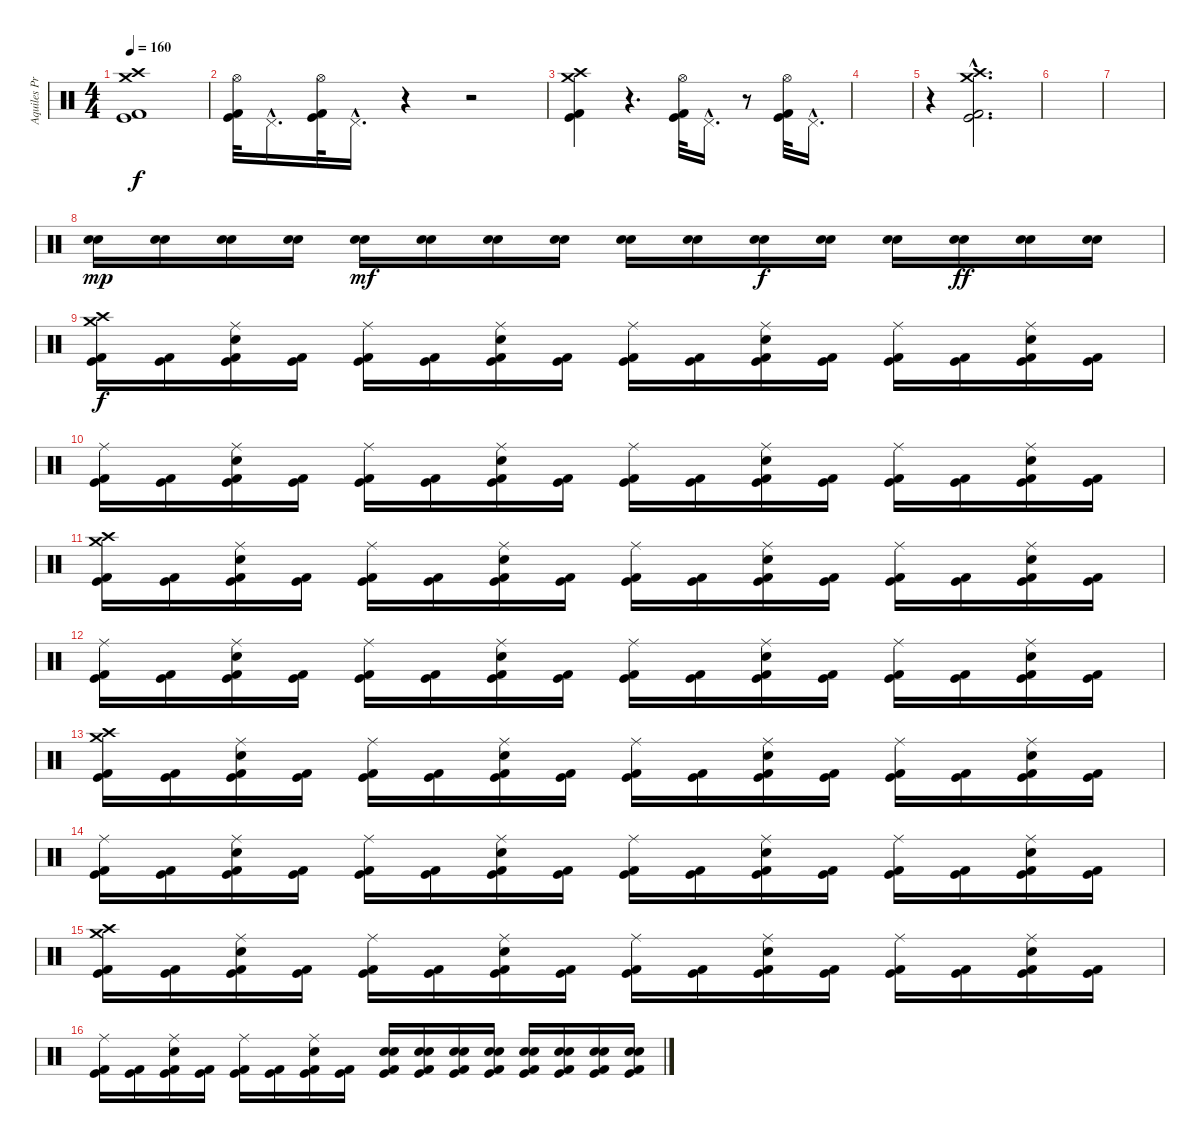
\track ("Aquiles Priester" "Aquiles Pr") {instrument percussion}
\staff {score}
\articulation defaults
\ts (4 4)
\tempo 160
\clef neutral
\ks c
("Crash medium (hit)" "Crash high (hit)" "Kick (hit) 2" "Kick (hit)").1{dy f} |
("Hi-Hat (open)" "Kick (hit)" "Kick (hit) 2").32 "Pedal Hi-Hat (hit)"{hac}.16{d} ("Hi-Hat (open)" "Kick (hit)" "Kick (hit) 2").32 "Pedal Hi-Hat (hit)"{hac}.16{d} r.4 r.2 |
("Crash medium (hit)" "Crash high (hit)" "Kick (hit) 2" "Kick (hit)").4 r.4{d} ("Hi-Hat (open)" "Kick (hit) 2" "Kick (hit)").32 "Pedal Hi-Hat (hit)"{hac}.16{d} r.8 ("Hi-Hat (open)" "Kick (hit)" "Kick (hit) 2").32 "Pedal Hi-Hat (hit)"{hac}.16{d} |
|
r.4 ("Crash medium (hit)"{hac} "Crash high (hit)"{hac} "Kick (hit)"{hac} "Kick (hit) 2"{hac}).2{d} |
|
|
("Electric Snare (hit)" "Snare (hit) 2").16{dy mp} ("Electric Snare (hit)" "Snare (hit) 2").16 ("Electric Snare (hit)" "Snare (hit) 2").16 ("Electric Snare (hit)" "Snare (hit) 2").16 ("Electric Snare (hit)" "Snare (hit) 2").16{dy mf} ("Electric Snare (hit)" "Snare (hit) 2").16 ("Electric Snare (hit)" "Snare (hit) 2").16 ("Electric Snare (hit)" "Snare (hit) 2").16 ("Electric Snare (hit)" "Snare (hit) 2").16 ("Electric Snare (hit)" "Snare (hit) 2").16 ("Electric Snare (hit)" "Snare (hit) 2").16{dy f} ("Electric Snare (hit)" "Snare (hit) 2").16 ("Electric Snare (hit)" "Snare (hit) 2").16 ("Electric Snare (hit)" "Snare (hit) 2").16{dy ff} ("Electric Snare (hit)" "Snare (hit) 2").16 ("Electric Snare (hit)" "Snare (hit) 2").16 |
("Crash medium (hit)" "Crash high (hit)" "Kick (hit) 2" "Kick (hit)").16{dy f} ("Kick (hit) 2" "Kick (hit)").16 ("Ride (middle)" "Electric Snare (hit)" "Kick (hit) 2" "Kick (hit)").16 ("Kick (hit) 2" "Kick (hit)").16 ("Ride (middle)" "Kick (hit) 2" "Kick (hit)").16 ("Kick (hit) 2" "Kick (hit)").16 ("Ride (middle)" "Electric Snare (hit)" "Kick (hit) 2" "Kick (hit)").16 ("Kick (hit) 2" "Kick (hit)").16 ("Ride (middle)" "Kick (hit) 2" "Kick (hit)").16 ("Kick (hit) 2" "Kick (hit)").16 ("Ride (middle)" "Electric Snare (hit)" "Kick (hit) 2" "Kick (hit)").16 ("Kick (hit) 2" "Kick (hit)").16 ("Ride (middle)" "Kick (hit) 2" "Kick (hit)").16 ("Kick (hit) 2" "Kick (hit)").16 ("Ride (middle)" "Electric Snare (hit)" "Kick (hit) 2" "Kick (hit)").16 ("Kick (hit) 2" "Kick (hit)").16 |
("Ride (middle)" "Kick (hit) 2" "Kick (hit)").16 ("Kick (hit) 2" "Kick (hit)").16 ("Ride (middle)" "Electric Snare (hit)" "Kick (hit) 2" "Kick (hit)").16 ("Kick (hit) 2" "Kick (hit)").16 ("Ride (middle)" "Kick (hit) 2" "Kick (hit)").16 ("Kick (hit) 2" "Kick (hit)").16 ("Ride (middle)" "Electric Snare (hit)" "Kick (hit) 2" "Kick (hit)").16 ("Kick (hit) 2" "Kick (hit)").16 ("Ride (middle)" "Kick (hit) 2" "Kick (hit)").16 ("Kick (hit) 2" "Kick (hit)").16 ("Ride (middle)" "Electric Snare (hit)" "Kick (hit) 2" "Kick (hit)").16 ("Kick (hit) 2" "Kick (hit)").16 ("Ride (middle)" "Kick (hit) 2" "Kick (hit)").16 ("Kick (hit) 2" "Kick (hit)").16 ("Ride (middle)" "Electric Snare (hit)" "Kick (hit) 2" "Kick (hit)").16 ("Kick (hit) 2" "Kick (hit)").16 |
("Crash medium (hit)" "Crash high (hit)" "Kick (hit) 2" "Kick (hit)").16 ("Kick (hit) 2" "Kick (hit)").16 ("Ride (middle)" "Electric Snare (hit)" "Kick (hit) 2" "Kick (hit)").16 ("Kick (hit) 2" "Kick (hit)").16 ("Ride (middle)" "Kick (hit) 2" "Kick (hit)").16 ("Kick (hit) 2" "Kick (hit)").16 ("Ride (middle)" "Electric Snare (hit)" "Kick (hit) 2" "Kick (hit)").16 ("Kick (hit) 2" "Kick (hit)").16 ("Ride (middle)" "Kick (hit) 2" "Kick (hit)").16 ("Kick (hit) 2" "Kick (hit)").16 ("Ride (middle)" "Electric Snare (hit)" "Kick (hit) 2" "Kick (hit)").16 ("Kick (hit) 2" "Kick (hit)").16 ("Ride (middle)" "Kick (hit) 2" "Kick (hit)").16 ("Kick (hit) 2" "Kick (hit)").16 ("Ride (middle)" "Electric Snare (hit)" "Kick (hit) 2" "Kick (hit)").16 ("Kick (hit) 2" "Kick (hit)").16 |
("Ride (middle)" "Kick (hit) 2" "Kick (hit)").16 ("Kick (hit) 2" "Kick (hit)").16 ("Ride (middle)" "Electric Snare (hit)" "Kick (hit) 2" "Kick (hit)").16 ("Kick (hit) 2" "Kick (hit)").16 ("Ride (middle)" "Kick (hit) 2" "Kick (hit)").16 ("Kick (hit) 2" "Kick (hit)").16 ("Ride (middle)" "Electric Snare (hit)" "Kick (hit) 2" "Kick (hit)").16 ("Kick (hit) 2" "Kick (hit)").16 ("Ride (middle)" "Kick (hit) 2" "Kick (hit)").16 ("Kick (hit) 2" "Kick (hit)").16 ("Ride (middle)" "Electric Snare (hit)" "Kick (hit) 2" "Kick (hit)").16 ("Kick (hit) 2" "Kick (hit)").16 ("Ride (middle)" "Kick (hit) 2" "Kick (hit)").16 ("Kick (hit) 2" "Kick (hit)").16 ("Ride (middle)" "Electric Snare (hit)" "Kick (hit) 2" "Kick (hit)").16 ("Kick (hit) 2" "Kick (hit)").16 |
("Crash medium (hit)" "Crash high (hit)" "Kick (hit) 2" "Kick (hit)").16 ("Kick (hit) 2" "Kick (hit)").16 ("Ride (middle)" "Electric Snare (hit)" "Kick (hit) 2" "Kick (hit)").16 ("Kick (hit) 2" "Kick (hit)").16 ("Ride (middle)" "Kick (hit) 2" "Kick (hit)").16 ("Kick (hit) 2" "Kick (hit)").16 ("Ride (middle)" "Electric Snare (hit)" "Kick (hit) 2" "Kick (hit)").16 ("Kick (hit) 2" "Kick (hit)").16 ("Ride (middle)" "Kick (hit) 2" "Kick (hit)").16 ("Kick (hit) 2" "Kick (hit)").16 ("Ride (middle)" "Electric Snare (hit)" "Kick (hit) 2" "Kick (hit)").16 ("Kick (hit) 2" "Kick (hit)").16 ("Ride (middle)" "Kick (hit) 2" "Kick (hit)").16 ("Kick (hit) 2" "Kick (hit)").16 ("Ride (middle)" "Electric Snare (hit)" "Kick (hit) 2" "Kick (hit)").16 ("Kick (hit) 2" "Kick (hit)").16 |
("Ride (middle)" "Kick (hit) 2" "Kick (hit)").16 ("Kick (hit) 2" "Kick (hit)").16 ("Ride (middle)" "Electric Snare (hit)" "Kick (hit) 2" "Kick (hit)").16 ("Kick (hit) 2" "Kick (hit)").16 ("Ride (middle)" "Kick (hit) 2" "Kick (hit)").16 ("Kick (hit) 2" "Kick (hit)").16 ("Ride (middle)" "Electric Snare (hit)" "Kick (hit) 2" "Kick (hit)").16 ("Kick (hit) 2" "Kick (hit)").16 ("Ride (middle)" "Kick (hit) 2" "Kick (hit)").16 ("Kick (hit) 2" "Kick (hit)").16 ("Ride (middle)" "Electric Snare (hit)" "Kick (hit) 2" "Kick (hit)").16 ("Kick (hit) 2" "Kick (hit)").16 ("Ride (middle)" "Kick (hit) 2" "Kick (hit)").16 ("Kick (hit) 2" "Kick (hit)").16 ("Ride (middle)" "Electric Snare (hit)" "Kick (hit) 2" "Kick (hit)").16 ("Kick (hit) 2" "Kick (hit)").16 |
("Crash medium (hit)" "Crash high (hit)" "Kick (hit) 2" "Kick (hit)").16 ("Kick (hit) 2" "Kick (hit)").16 ("Ride (middle)" "Electric Snare (hit)" "Kick (hit) 2" "Kick (hit)").16 ("Kick (hit) 2" "Kick (hit)").16 ("Ride (middle)" "Kick (hit) 2" "Kick (hit)").16 ("Kick (hit) 2" "Kick (hit)").16 ("Ride (middle)" "Electric Snare (hit)" "Kick (hit) 2" "Kick (hit)").16 ("Kick (hit) 2" "Kick (hit)").16 ("Ride (middle)" "Kick (hit) 2" "Kick (hit)").16 ("Kick (hit) 2" "Kick (hit)").16 ("Ride (middle)" "Electric Snare (hit)" "Kick (hit) 2" "Kick (hit)").16 ("Kick (hit) 2" "Kick (hit)").16 ("Ride (middle)" "Kick (hit) 2" "Kick (hit)").16 ("Kick (hit) 2" "Kick (hit)").16 ("Ride (middle)" "Electric Snare (hit)" "Kick (hit) 2" "Kick (hit)").16 ("Kick (hit) 2" "Kick (hit)").16 |
("Ride (middle)" "Kick (hit) 2" "Kick (hit)").16 ("Kick (hit) 2" "Kick (hit)").16 ("Ride (middle)" "Electric Snare (hit)" "Kick (hit) 2" "Kick (hit)").16 ("Kick (hit) 2" "Kick (hit)").16 ("Ride (middle)" "Kick (hit) 2" "Kick (hit)").16 ("Kick (hit) 2" "Kick (hit)").16 ("Ride (middle)" "Electric Snare (hit)" "Kick (hit) 2" "Kick (hit)").16 ("Kick (hit) 2" "Kick (hit)").16 ("Snare (hit) 2" "Electric Snare (hit)" "Kick (hit) 2" "Kick (hit)").16 ("Snare (hit) 2" "Electric Snare (hit)" "Kick (hit) 2" "Kick (hit)").16 ("Snare (hit) 2" "Electric Snare (hit)" "Kick (hit) 2" "Kick (hit)").16 ("Snare (hit) 2" "Electric Snare (hit)" "Kick (hit) 2" "Kick (hit)").16 ("Snare (hit) 2" "Electric Snare (hit)" "Kick (hit) 2" "Kick (hit)").16 ("Snare (hit) 2" "Electric Snare (hit)" "Kick (hit) 2" "Kick (hit)").16 ("Snare (hit) 2" "Electric Snare (hit)" "Kick (hit) 2" "Kick (hit)").16 ("Snare (hit) 2" "Electric Snare (hit)" "Kick (hit) 2" "Kick (hit)").16
